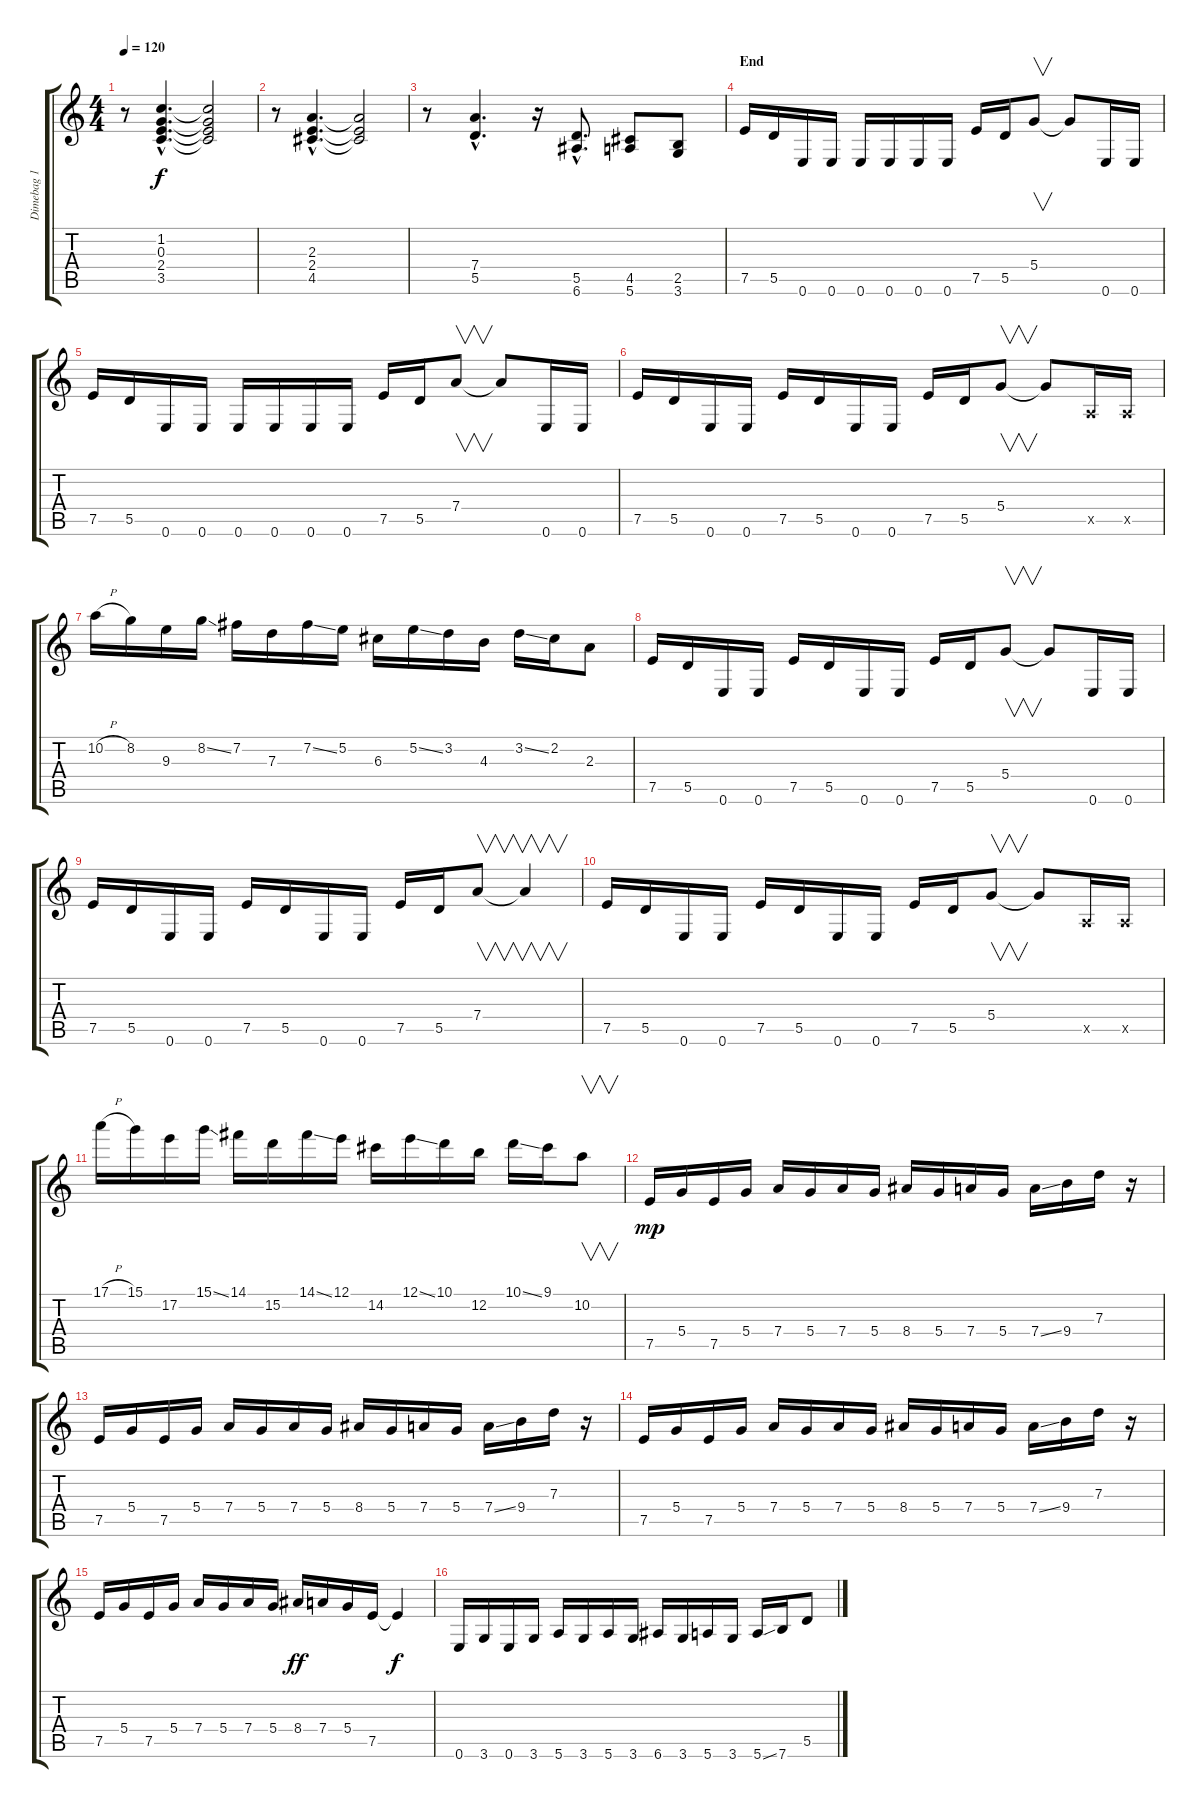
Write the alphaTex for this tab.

\track ("Dimebag 1" "Dimebag 1") {instrument distortionguitar}
\staff {score tabs}
\tuning (E4 B3 G3 D3 A2 E2) {hide}
\ts (4 4)
\tempo 120
\clef g2
\ks c
r.8{dy f} (1.2{hac} 0.3{hac} 2.4{hac} 3.5{hac}).4{d} (1.2{t} 0.3{t} 2.4{t} 3.5{t}).2 |
r.8 (2.3{hac} 2.4{hac} 4.5{hac}).4{d} (2.3{t} 2.4{t} 4.5{t}).2 |
r.8 (7.4{hac} 5.5{hac}).4{d} r.16 (5.5{hac} 6.6{hac}).8{d} (4.5 5.6).8 (2.5 3.6).8 |
\section ("" "End")
7.5.16 5.5.16 0.6.16 0.6.16 0.6.16 0.6.16 0.6.16 0.6.16 7.5.16 5.5.16 5.4.8{v} 5.4{t}.8 0.6.16 0.6.16 |
7.5.16 5.5.16 0.6.16 0.6.16 0.6.16 0.6.16 0.6.16 0.6.16 7.5.16 5.5.16 7.4.8{v} 7.4{t}.8 0.6.16 0.6.16 |
7.5.16 5.5.16 0.6.16 0.6.16 7.5.16 5.5.16 0.6.16 0.6.16 7.5.16 5.5.16 5.4.8{v} 5.4{t}.8 0.5{x}.16 0.5{x}.16 |
10.2{h}.16 8.2.16 9.3.16 8.2{ss}.16 7.2.16 7.3.16 7.2{ss}.16 5.2.16 6.3.16 5.2{ss}.16 3.2.16 4.3.16 3.2{ss}.16 2.2.16 2.3.8 |
7.5.16 5.5.16 0.6.16 0.6.16 7.5.16 5.5.16 0.6.16 0.6.16 7.5.16 5.5.16 5.4.8{v} 5.4{t}.8 0.6.16 0.6.16 |
7.5.16 5.5.16 0.6.16 0.6.16 7.5.16 5.5.16 0.6.16 0.6.16 7.5.16 5.5.16 7.4.8{v} 7.4{t}.4{v} |
7.5.16 5.5.16 0.6.16 0.6.16 7.5.16 5.5.16 0.6.16 0.6.16 7.5.16 5.5.16 5.4.8{v} 5.4{t}.8 0.5{x}.16 0.5{x}.16 |
17.1{h}.16 15.1.16 17.2.16 15.1{ss}.16 14.1.16 15.2.16 14.1{ss}.16 12.1.16 14.2.16 12.1{ss}.16 10.1.16 12.2.16 10.1{ss}.16 9.1.16 10.2.8{v} |
7.5.16{dy mp} 5.4.16 7.5.16 5.4.16 7.4.16 5.4.16 7.4.16 5.4.16 8.4.16 5.4.16 7.4.16 5.4.16 7.4{ss}.16 9.4.16 7.3.16 r.16 |
7.5.16 5.4.16 7.5.16 5.4.16 7.4.16 5.4.16 7.4.16 5.4.16 8.4.16 5.4.16 7.4.16 5.4.16 7.4{ss}.16 9.4.16 7.3.16 r.16 |
7.5.16 5.4.16 7.5.16 5.4.16 7.4.16 5.4.16 7.4.16 5.4.16 8.4.16 5.4.16 7.4.16 5.4.16 7.4{ss}.16 9.4.16 7.3.16 r.16 |
7.5.16 5.4.16 7.5.16 5.4.16 7.4.16 5.4.16 7.4.16 5.4.16 8.4.16{dy ff} 7.4.16 5.4.16 7.5.16 7.5{t}.4{dy f} |
0.6.16 3.6.16 0.6.16 3.6.16 5.6.16 3.6.16 5.6.16 3.6.16 6.6.16 3.6.16 5.6.16 3.6.16 5.6{ss}.16 7.6.16 5.5.8
